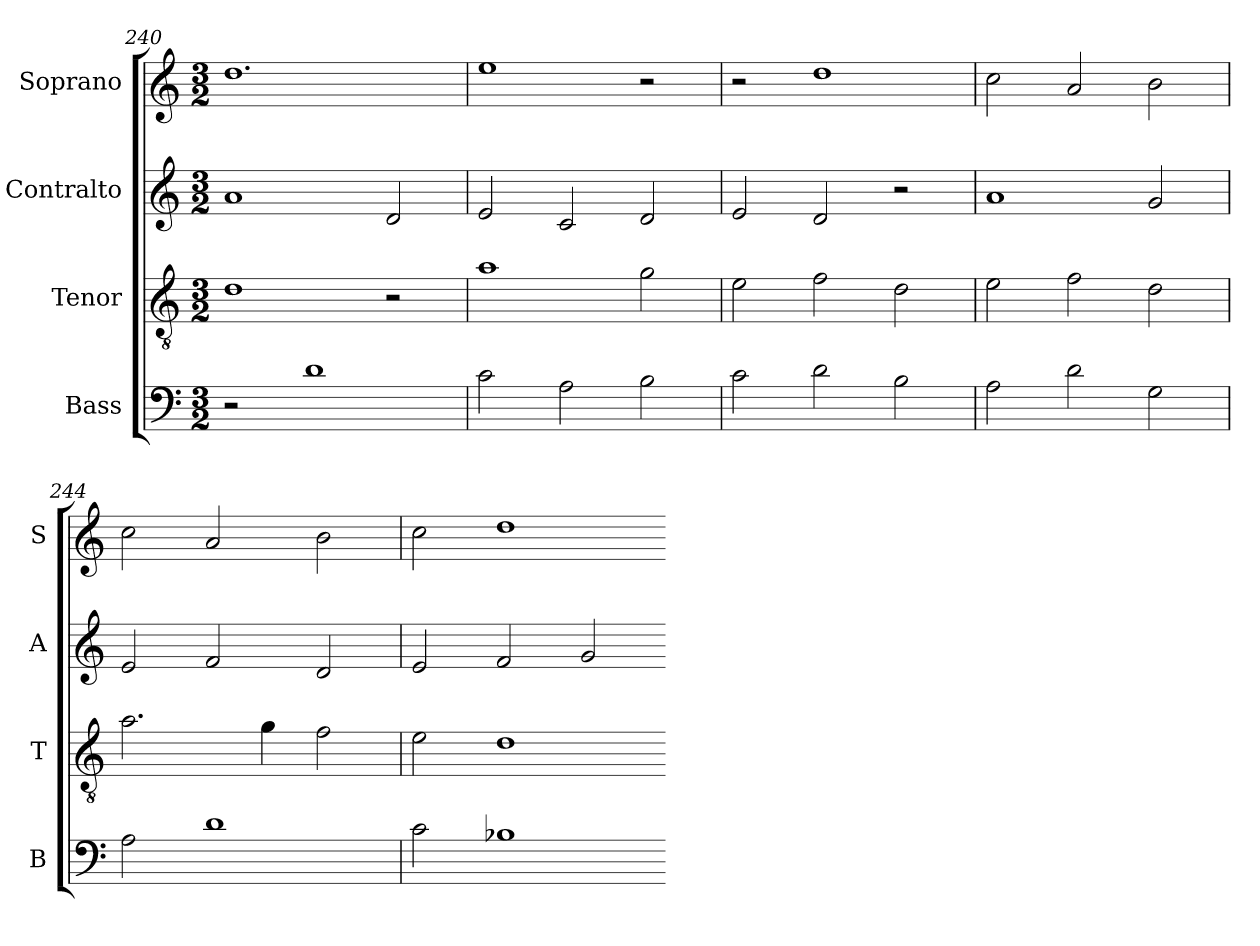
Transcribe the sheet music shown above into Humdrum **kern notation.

**kern	**kern	**kern	**kern
*part4	*part3	*part2	*part1
*staff4	*staff3	*staff2	*staff1
*I"Bass	*I"Tenor	*I"Contralto	*I"Soprano
*I'B	*I'T	*I'A	*I'S
*clefF4	*clefGv2	*clefG2	*clefG2
*k[]	*k[]	*k[]	*k[]
*A:aeo	*A:aeo	*A:aeo	*A:aeo
*M3/2	*M3/2	*M3/2	*M3/2
=240	=240	=240	=240
2r	1d	1a	1.dd
1d	.	.	.
.	2r	2d	.
=241	=241	=241	=241
2c	1a	2e	1ee
2A	.	2c	.
2B	2g	2d	2r
=242	=242	=242	=242
2c	2e	2e	2r
2d	2f	2d	1dd
2B	2d	2r	.
=243	=243	=243	=243
2A	2e	1a	2cc
2d	2f	.	2a
2G	2d	2g	2b
=244	=244	=244	=244
2A	2.a	2e	2cc
1d	.	2f	2a
.	4g	.	.
.	2f	2d	2b
=245	=245	=245	=245
2c	2e	2e	2cc
1B-X	1d	2f	1dd
.	.	2g	.
=-	=-	=-	=-
*-	*-	*-	*-
